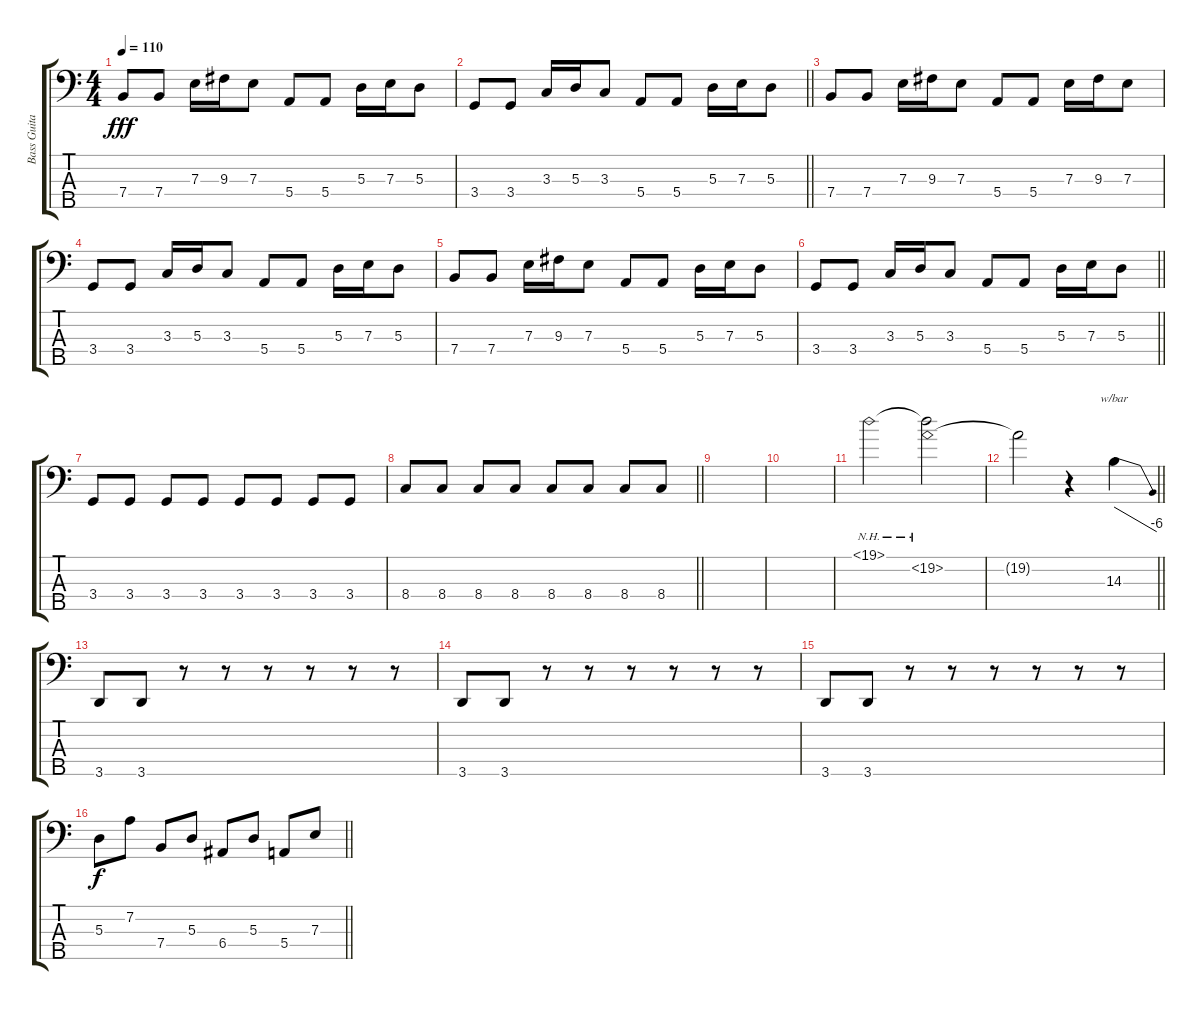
\track ("Bass Guitar" "Bass Guita") {instrument electricbassfinger}
\staff {score tabs}
\tuning (G2 D2 A1 E1 B0) {hide}
\ts (4 4)
\tempo 110
\clef f4
\ks c
7.4.8{dy fff} 7.4.8 7.3.16 9.3.16 7.3.8 5.4.8 5.4.8 5.3.16 7.3.16 5.3.8 |
\barLineRight lightlight
3.4.8 3.4.8 3.3.16 5.3.16 3.3.8 5.4.8 5.4.8 5.3.16 7.3.16 5.3.8 |
7.4.8 7.4.8 7.3.16 9.3.16 7.3.8 5.4.8 5.4.8 7.3.16 9.3.16 7.3.8 |
3.4.8 3.4.8 3.3.16 5.3.16 3.3.8 5.4.8 5.4.8 5.3.16 7.3.16 5.3.8 |
7.4.8 7.4.8 7.3.16 9.3.16 7.3.8 5.4.8 5.4.8 5.3.16 7.3.16 5.3.8 |
\barLineRight lightlight
3.4.8 3.4.8 3.3.16 5.3.16 3.3.8 5.4.8 5.4.8 5.3.16 7.3.16 5.3.8 |
3.4.8 3.4.8 3.4.8 3.4.8 3.4.8 3.4.8 3.4.8 3.4.8 |
\barLineRight lightlight
8.4.8 8.4.8 8.4.8 8.4.8 8.4.8 8.4.8 8.4.8 8.4.8 |
|
|
19.1{nh}.2 (19.1{t} 19.2{nh}).2 |
\barLineRight lightlight
19.2{t}.2 r.4 14.3.4{tbe (dive default 0 0 60 -24)} |
3.5.8 3.5.8 r.8 r.8 r.8 r.8 r.8 r.8 |
3.5.8 3.5.8 r.8 r.8 r.8 r.8 r.8 r.8 |
3.5.8 3.5.8 r.8 r.8 r.8 r.8 r.8 r.8 |
\barLineRight lightlight
5.3.8{dy f} 7.2.8 7.4.8 5.3.8 6.4.8 5.3.8 5.4.8 7.3.8
